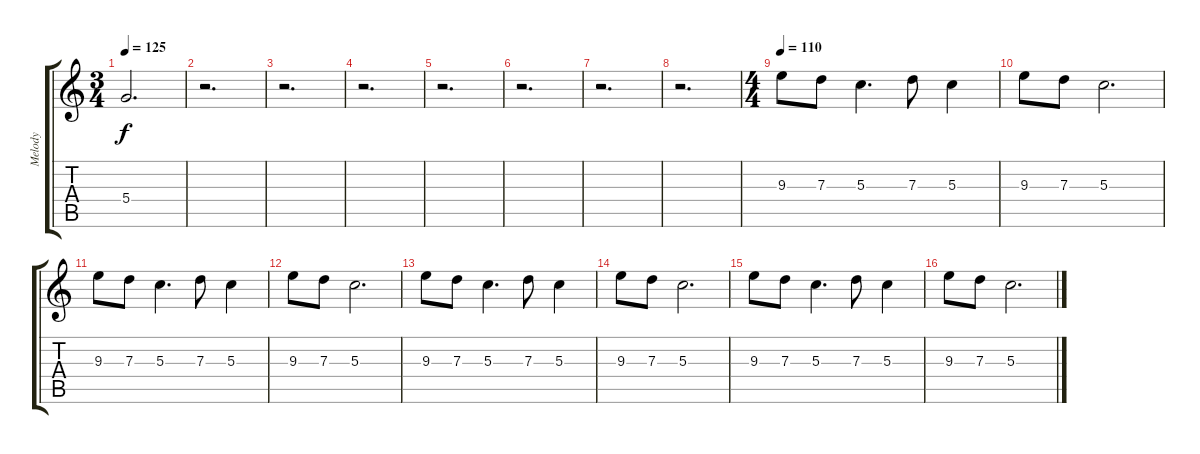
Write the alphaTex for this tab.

\track ("Melody" "Melody") {instrument electricguitarjazz}
\staff {score tabs}
\tuning (E4 B3 G3 D3 A2 E2) {hide}
\ts (3 4)
\tempo 125
\clef g2
\ks c
5.4.2{d dy f} |
r.2{d} |
r.2{d} |
r.2{d} |
r.2{d} |
r.2{d} |
r.2{d} |
r.2{d} |
\ts (4 4)
\tempo 110
9.3.8 7.3.8 5.3.4{d} 7.3.8 5.3.4 |
9.3.8 7.3.8 5.3.2{d} |
9.3.8 7.3.8 5.3.4{d} 7.3.8 5.3.4 |
9.3.8 7.3.8 5.3.2{d} |
9.3.8 7.3.8 5.3.4{d} 7.3.8 5.3.4 |
9.3.8 7.3.8 5.3.2{d} |
9.3.8 7.3.8 5.3.4{d} 7.3.8 5.3.4 |
9.3.8 7.3.8 5.3.2{d}
